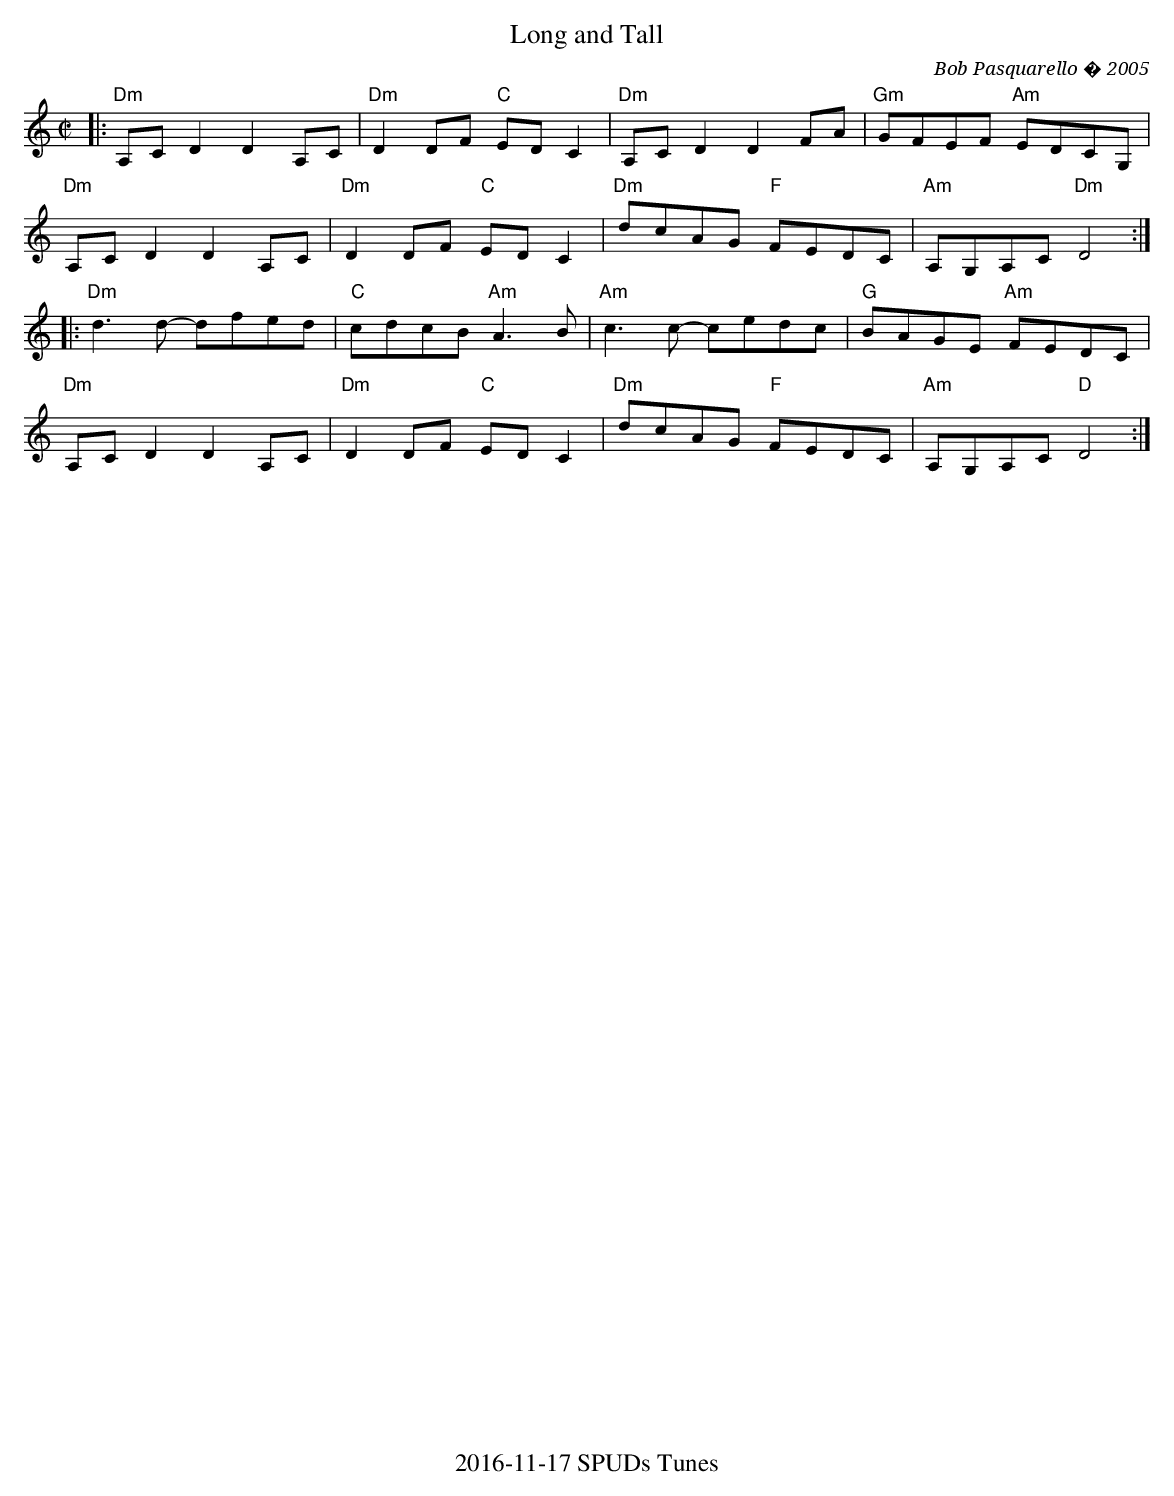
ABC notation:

X:1
T:Long and Tall
L:1/8
M:C|
C:Bob Pasquarello � 2005
K:DDor
|:"Dm" A,C D2D2 A,C|"Dm"D2 DF "C"ED C2|"Dm"A,C D2D2 FA|"Gm"GFEF "Am"EDCG,|
"Dm" A,C D2 D2 A,C|"Dm"D2 DF "C"EDC2|"Dm"dcAG "F"FEDC|"Am"A,G,A,C "Dm" D4:|
|:"Dm"d2>d2- dfed|"C"cdcB "Am"A2>B2|"Am"c2>c2- cedc|"G"BAGE "Am"FEDC|
"Dm" A,C D2D2 A,C|"Dm"D2 DF "C"ED C2|"Dm"dcAG "F"FEDC|"Am"A,G,A,C "D"D4:|
